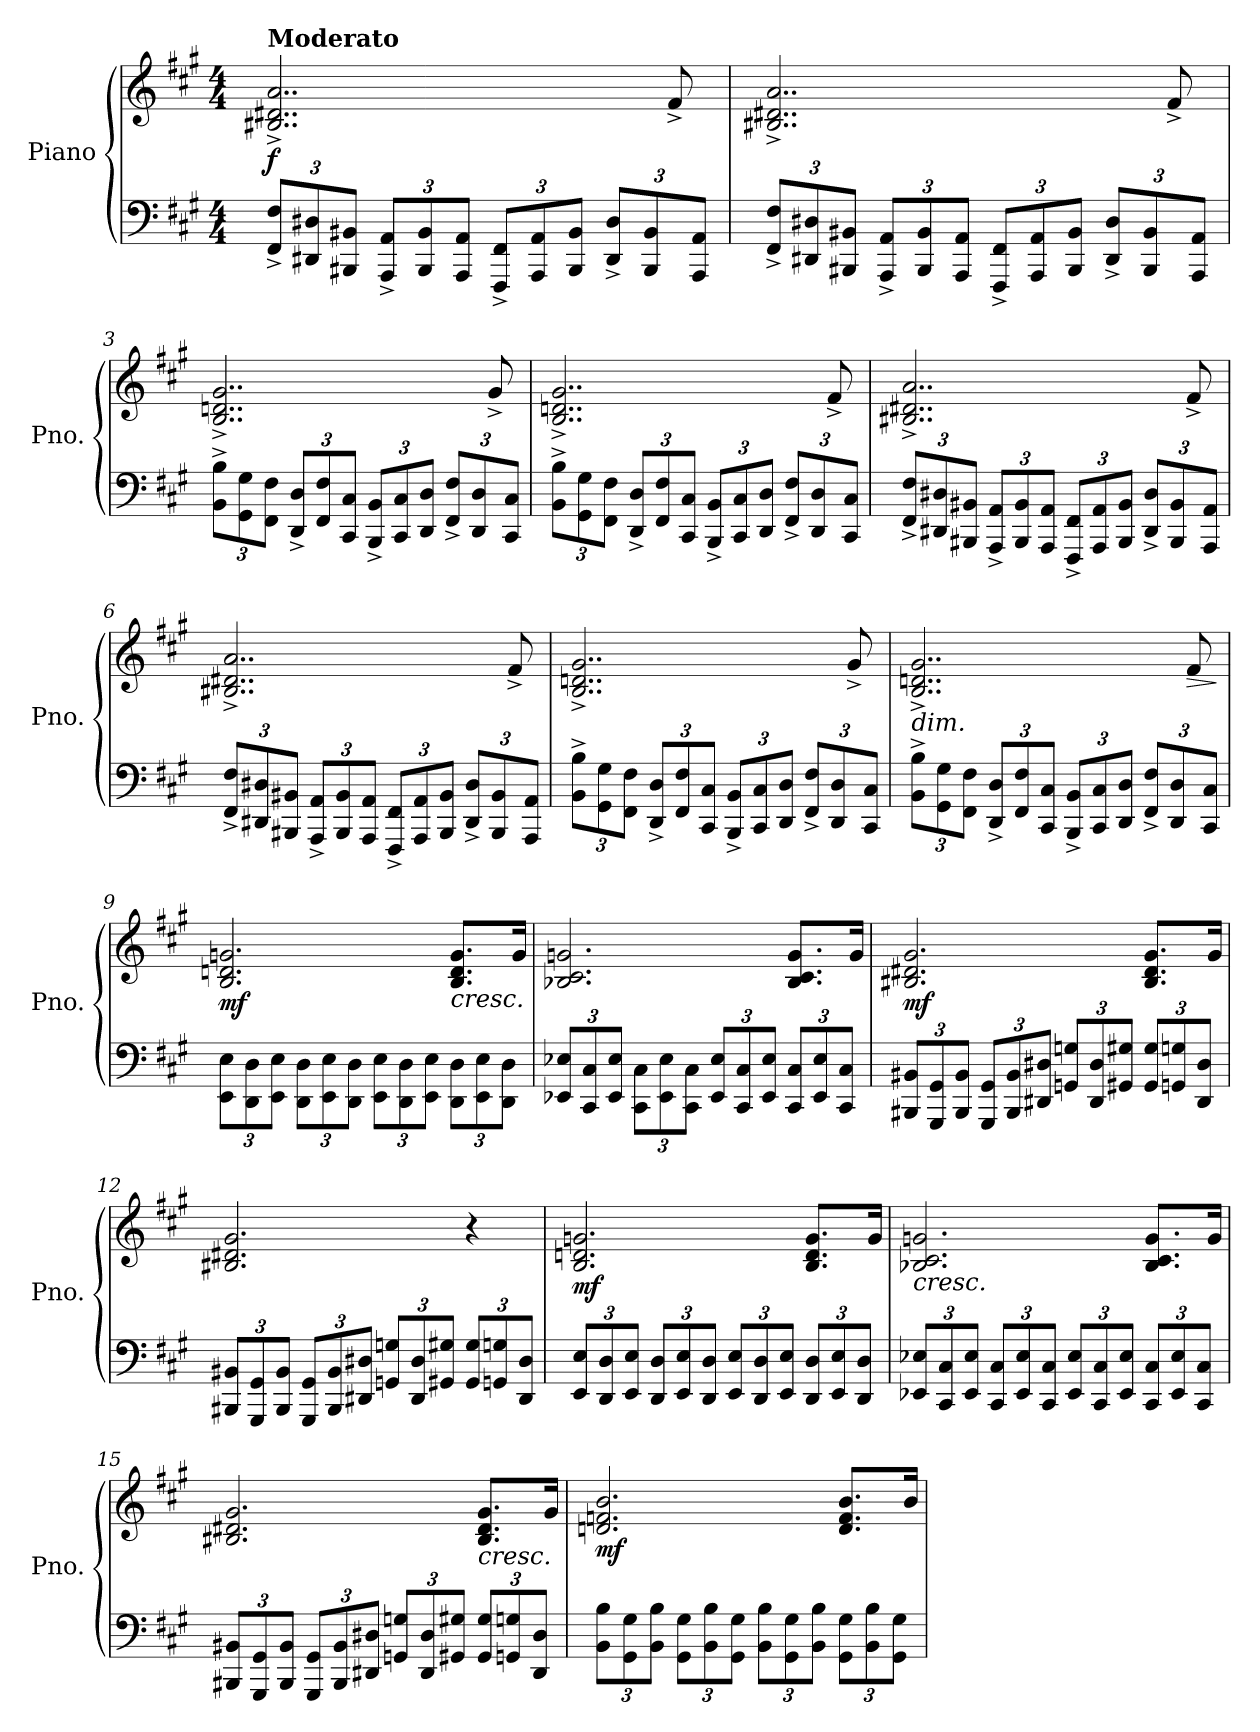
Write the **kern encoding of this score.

**kern	**kern	**dynam
*part1	*part1	*part1
*staff2	*staff1	*staff1/2
*I"Piano	*	*
*I'Pno.	*	*
*clefF4	*clefG2	*
*k[f#c#g#]	*k[f#c#g#]	*
*M4/4	*M4/4	*
*Xbrackettup	*	*
=1	=1	=1
!	!LO:TX:a:B:t=Moderato	!
!	!	!LO:DY:b
12FF#/^ 12F#/^L	2..B#X/^ 2..d#X/^ 2..a/^	f
12DD#X/ 12D#X/	.	.
12BBB#X/ 12BB#X/J	.	.
12AAA/^ 12AA/^L	.	.
12BBB#/ 12BB#/	.	.
12AAA/ 12AA/J	.	.
12FFF#/^ 12FF#/^L	.	.
12AAA/ 12AA/	.	.
12BBB#/ 12BB#/J	.	.
12DD#/^ 12D#/^L	.	.
12BBB#/ 12BB#/	.	.
.	8f#^/	.
12AAA/ 12AA/J	.	.
=2	=2	=2
12FF#/^ 12F#/^L	2..B#X/^ 2..d#X/^ 2..a/^	.
12DD#X/ 12D#X/	.	.
12BBB#X/ 12BB#X/J	.	.
12AAA/^ 12AA/^L	.	.
12BBB#/ 12BB#/	.	.
12AAA/ 12AA/J	.	.
12FFF#/^ 12FF#/^L	.	.
12AAA/ 12AA/	.	.
12BBB#/ 12BB#/J	.	.
12DD#/^ 12D#/^L	.	.
12BBB#/ 12BB#/	.	.
.	8f#^/	.
12AAA/ 12AA/J	.	.
!!LO:LB:g=z
=3	=3	=3
12BB\^ 12B\^L	2..B/^ 2..dn/^ 2..g#/^	.
12GG#\ 12G#\	.	.
12FF#\ 12F#\J	.	.
12DD/^ 12D/^L	.	.
12FF#/ 12F#/	.	.
12CC#/ 12C#/J	.	.
12BBB/^ 12BB/^L	.	.
12CC#/ 12C#/	.	.
12DD/ 12D/J	.	.
12FF#/^ 12F#/^L	.	.
12DD/ 12D/	.	.
.	8g#^/	.
12CC#/ 12C#/J	.	.
=4	=4	=4
12BB\^ 12B\^L	2..B/^ 2..dn/^ 2..g#/^	.
12GG#\ 12G#\	.	.
12FF#\ 12F#\J	.	.
12DD/^ 12D/^L	.	.
12FF#/ 12F#/	.	.
12CC#/ 12C#/J	.	.
12BBB/^ 12BB/^L	.	.
12CC#/ 12C#/	.	.
12DD/ 12D/J	.	.
12FF#/^ 12F#/^L	.	.
12DD/ 12D/	.	.
.	8f#^/	.
12CC#/ 12C#/J	.	.
!!LO:LB:g=z
=5	=5	=5
12FF#/^ 12F#/^L	2..B#X/^ 2..d#X/^ 2..a/^	.
12DD#X/ 12D#X/	.	.
12BBB#X/ 12BB#X/J	.	.
12AAA/^ 12AA/^L	.	.
12BBB#/ 12BB#/	.	.
12AAA/ 12AA/J	.	.
12FFF#/^ 12FF#/^L	.	.
12AAA/ 12AA/	.	.
12BBB#/ 12BB#/J	.	.
12DD#/^ 12D#/^L	.	.
12BBB#/ 12BB#/	.	.
.	8f#^/	.
12AAA/ 12AA/J	.	.
=6	=6	=6
12FF#/^ 12F#/^L	2..B#X/^ 2..d#X/^ 2..a/^	.
12DD#X/ 12D#X/	.	.
12BBB#X/ 12BB#X/J	.	.
12AAA/^ 12AA/^L	.	.
12BBB#/ 12BB#/	.	.
12AAA/ 12AA/J	.	.
12FFF#/^ 12FF#/^L	.	.
12AAA/ 12AA/	.	.
12BBB#/ 12BB#/J	.	.
12DD#/^ 12D#/^L	.	.
12BBB#/ 12BB#/	.	.
.	8f#^/	.
12AAA/ 12AA/J	.	.
!!LO:LB:g=z
=7	=7	=7
12BB\^ 12B\^L	2..B/^ 2..dn/^ 2..g#/^	.
12GG#\ 12G#\	.	.
12FF#\ 12F#\J	.	.
12DD/^ 12D/^L	.	.
12FF#/ 12F#/	.	.
12CC#/ 12C#/J	.	.
12BBB/^ 12BB/^L	.	.
12CC#/ 12C#/	.	.
12DD/ 12D/J	.	.
12FF#/^ 12F#/^L	.	.
12DD/ 12D/	.	.
.	8g#^/	.
12CC#/ 12C#/J	.	.
=8	=8	=8
!	!LO:TX:b:i:t=dim.	!
12BB\^ 12B\^L	2..B/^ 2..dn/^ 2..g#/^	.
12GG#\ 12G#\	.	.
12FF#\ 12F#\J	.	.
12DD/^ 12D/^L	.	.
12FF#/ 12F#/	.	.
12CC#/ 12C#/J	.	.
12BBB/^ 12BB/^L	.	.
12CC#/ 12C#/	.	.
12DD/ 12D/J	.	.
12FF#/^ 12F#/^L	.	.
12DD/ 12D/	.	.
!	!	!LO:HP:b
.	8f#/	>
12CC#/ 12C#/J	.	.
.	.	]
!!LO:LB:g=z
=9	=9	=9
!	!	!LO:DY:b
12EE\ 12E\L	2.B/ 2.dn/ 2.gn/	mf
12DD\ 12D\	.	.
12EE\ 12E\J	.	.
12DD\ 12D\L	.	.
12EE\ 12E\	.	.
12DD\ 12D\J	.	.
12EE\ 12E\L	.	.
12DD\ 12D\	.	.
12EE\ 12E\J	.	.
!	!LO:TX:b:i:t=cresc.	!
12DD\ 12D\L	8.B/ 8.d/ 8.g/L	.
12EE\ 12E\	.	.
12DD\ 12D\J	.	.
.	16g/Jk	.
=10	=10	=10
12EE-X/ 12E-X/L	2.B-X/ 2.c#/ 2.gn/	.
12CC#/ 12C#/	.	.
12EE-/ 12E-/J	.	.
12CC#\ 12C#\L	.	.
12EE-\ 12E-\	.	.
12CC#\ 12C#\J	.	.
12EE-/ 12E-/L	.	.
12CC#/ 12C#/	.	.
12EE-/ 12E-/J	.	.
12CC#/ 12C#/L	8.B-/ 8.c#/ 8.g/L	.
12EE-/ 12E-/	.	.
12CC#/ 12C#/J	.	.
.	16g/Jk	.
!!LO:PB:g=z
=11	=11	=11
!	!	!LO:DY:b
12BBB#X/ 12BB#X/L	2.B#X/ 2.d#X/ 2.g#/	mf
12GGG#/ 12GG#/	.	.
12BBB#/ 12BB#/J	.	.
12GGG#/ 12GG#/L	.	.
12BBB#/ 12BB#/	.	.
12DD#X/ 12D#X/J	.	.
12GGn/ 12Gn/L	.	.
12DD#/ 12D#/	.	.
12GG#X/ 12G#X/J	.	.
12GG#/ 12G#/L	8.B#/ 8.d#/ 8.g#/L	.
12GGn/ 12Gn/	.	.
12DD#/ 12D#/J	.	.
.	16g#/Jk	.
=12	=12	=12
12BBB#X/ 12BB#X/L	2.B#X/ 2.d#X/ 2.g#/	.
12GGG#/ 12GG#/	.	.
12BBB#/ 12BB#/J	.	.
12GGG#/ 12GG#/L	.	.
12BBB#/ 12BB#/	.	.
12DD#X/ 12D#X/J	.	.
12GGn/ 12Gn/L	.	.
12DD#/ 12D#/	.	.
12GG#X/ 12G#X/J	.	.
12GG#/ 12G#/L	4r	.
12GGn/ 12Gn/	.	.
12DD#/ 12D#/J	.	.
!!LO:LB:g=z
=13	=13	=13
!	!	!LO:DY:b
12EE/ 12E/L	2.B/ 2.dn/ 2.gn/	mf
12DD/ 12D/	.	.
12EE/ 12E/J	.	.
12DD/ 12D/L	.	.
12EE/ 12E/	.	.
12DD/ 12D/J	.	.
12EE/ 12E/L	.	.
12DD/ 12D/	.	.
12EE/ 12E/J	.	.
12DD/ 12D/L	8.B/ 8.d/ 8.g/L	.
12EE/ 12E/	.	.
12DD/ 12D/J	.	.
.	16g/Jk	.
=14	=14	=14
!	!LO:TX:b:i:t=cresc.	!
12EE-X/ 12E-X/L	2.B-X/ 2.c#/ 2.gn/	.
12CC#/ 12C#/	.	.
12EE-/ 12E-/J	.	.
12CC#/ 12C#/L	.	.
12EE-/ 12E-/	.	.
12CC#/ 12C#/J	.	.
12EE-/ 12E-/L	.	.
12CC#/ 12C#/	.	.
12EE-/ 12E-/J	.	.
12CC#/ 12C#/L	8.B-/ 8.c#/ 8.g/L	.
12EE-/ 12E-/	.	.
12CC#/ 12C#/J	.	.
.	16g/Jk	.
!!LO:LB:g=z
=15	=15	=15
12BBB#X/ 12BB#X/L	2.B#X/ 2.d#X/ 2.g#/	.
12GGG#/ 12GG#/	.	.
12BBB#/ 12BB#/J	.	.
12GGG#/ 12GG#/L	.	.
12BBB#/ 12BB#/	.	.
12DD#X/ 12D#X/J	.	.
12GGn/ 12Gn/L	.	.
12DD#/ 12D#/	.	.
12GG#X/ 12G#X/J	.	.
!	!LO:TX:b:i:t=cresc.	!
12GG#/ 12G#/L	8.B#/ 8.d#/ 8.g#/L	.
12GGn/ 12Gn/	.	.
12DD#/ 12D#/J	.	.
.	16g#/Jk	.
=16	=16	=16
!	!	!LO:DY:b
12BB\ 12B\L	2.dn/ 2.fn/ 2.b/	mf
12GG#\ 12G#\	.	.
12BB\ 12B\J	.	.
12GG#\ 12G#\L	.	.
12BB\ 12B\	.	.
12GG#\ 12G#\J	.	.
12BB\ 12B\L	.	.
12GG#\ 12G#\	.	.
12BB\ 12B\J	.	.
12GG#\ 12G#\L	8.d/ 8.f/ 8.b/L	.
12BB\ 12B\	.	.
12GG#\ 12G#\J	.	.
.	16b/Jk	.
=	=	=
*-	*-	*-
